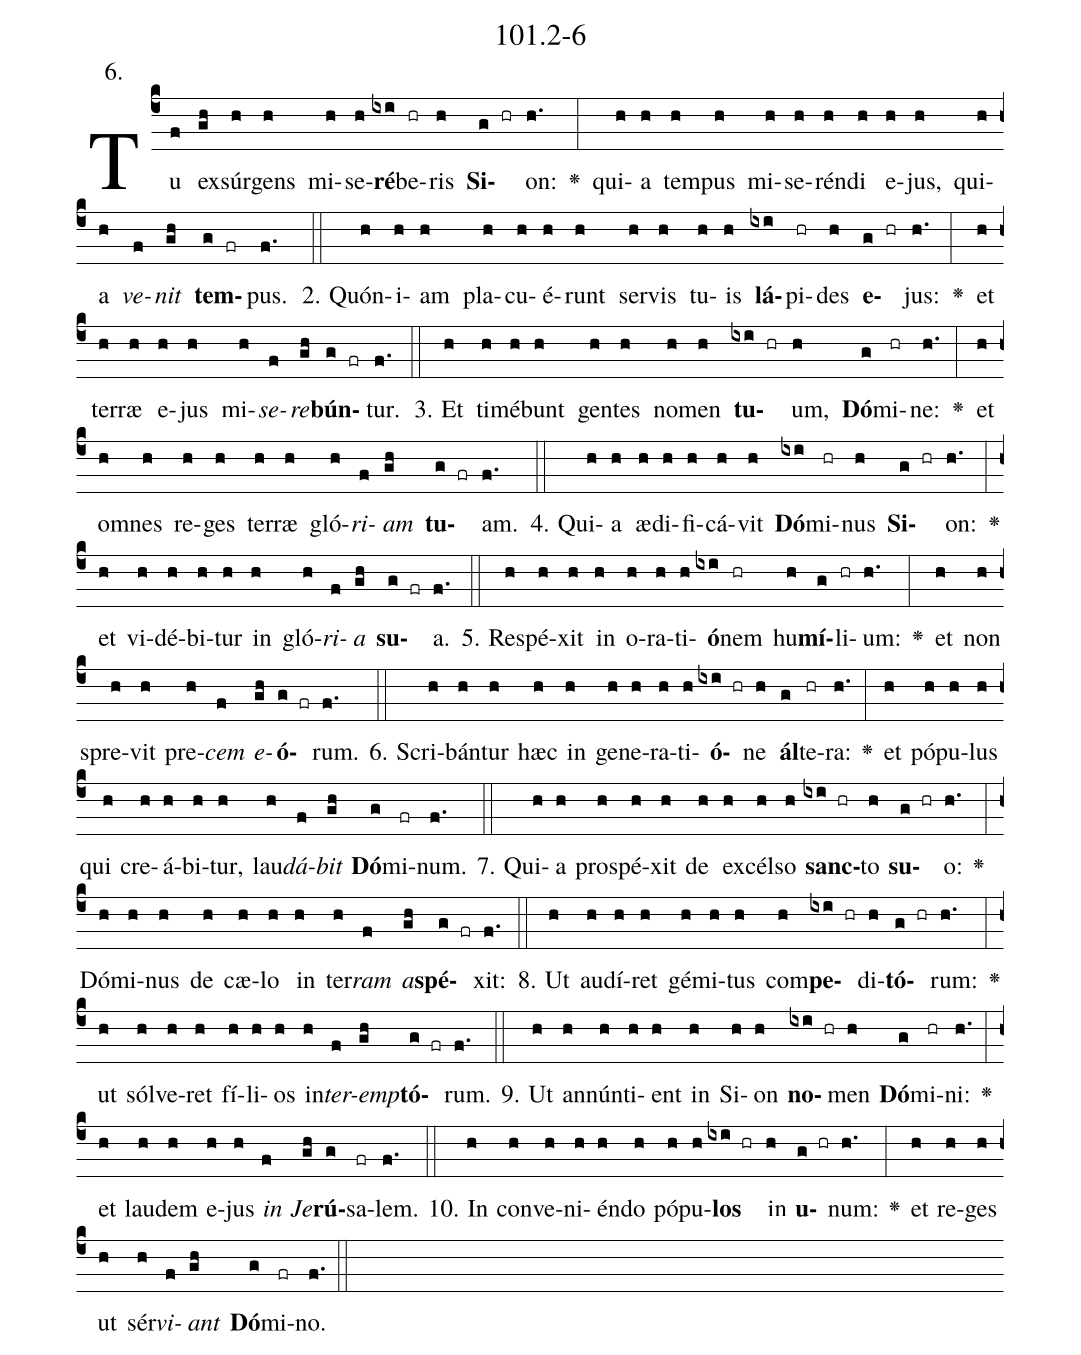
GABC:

name: 101.2-6;
annotation: 6.;
%%
(c4)Tu(f) ex(gh)súr(h)gens(h) mi(h)se(h)<b>ré</b>(ixi)be(hr)ris(h) <b>Si</b>(g hr)on:(h.) <v>\greheightstar</v>(:) qui(h)a(h) tem(h)pus(h) mi(h)se(h)rén(h)di(h) e(h)jus,(h) qui(h)a(h) <i>ve</i>(f)<i>nit</i>(gh) <b>tem</b>(g fr)pus.(f.) (::)
2. Quón(h)i(h)am(h) pla(h)cu(h)é(h)runt(h) ser(h)vis(h) tu(h)is(h) <b>lá</b>(ixi)pi(hr)des(h) <b>e</b>(g hr)jus:(h.) <v>\greheightstar</v>(:) et(h) ter(h)ræ(h) e(h)jus(h) mi(h)<i>se</i>(f)<i>re</i>(gh)<b>bún</b>(g fr)tur.(f.) (::)
3. Et(h) ti(h)mé(h)bunt(h) gen(h)tes(h) no(h)men(h) <b>tu</b>(ixi hr)um,(h) <b>Dó</b>(g)mi(hr)ne:(h.) <v>\greheightstar</v>(:) et(h) om(h)nes(h) re(h)ges(h) ter(h)ræ(h) gló(h)<i>ri</i>(f)<i>am</i>(gh) <b>tu</b>(g fr)am.(f.) (::)
4. Qui(h)a(h) æ(h)di(h)fi(h)cá(h)vit(h) <b>Dó</b>(ixi)mi(hr)nus(h) <b>Si</b>(g hr)on:(h.) <v>\greheightstar</v>(:) et(h) vi(h)dé(h)bi(h)tur(h) in(h) gló(h)<i>ri</i>(f)<i>a</i>(gh) <b>su</b>(g fr)a.(f.) (::)
5. Re(h)spé(h)xit(h) in(h) o(h)ra(h)ti(h)<b>ó</b>(ixi)nem(hr) hu(h)<b>mí</b>(g)li(hr)um:(h.) <v>\greheightstar</v>(:) et(h) non(h) spre(h)vit(h) pre(h)<i>cem</i>(f) <i>e</i>(gh)<b>ó</b>(g fr)rum.(f.) (::)
6. Scri(h)bán(h)tur(h) hæc(h) in(h) ge(h)ne(h)ra(h)ti(h)<b>ó</b>(ixi hr)ne(h) <b>ál</b>(g)te(hr)ra:(h.) <v>\greheightstar</v>(:) et(h) pó(h)pu(h)lus(h) qui(h) cre(h)á(h)bi(h)tur,(h) lau(h)<i>dá</i>(f)<i>bit</i>(gh) <b>Dó</b>(g)mi(fr)num.(f.) (::)
7. Qui(h)a(h) pro(h)spé(h)xit(h) de(h) ex(h)cél(h)so(h) <b>sanc</b>(ixi hr)to(h) <b>su</b>(g hr)o:(h.) <v>\greheightstar</v>(:) Dó(h)mi(h)nus(h) de(h) cæ(h)lo(h) in(h) ter(h)<i>ram</i>(f) <i>a</i>(gh)<b>spé</b>(g fr)xit:(f.) (::)
8. Ut(h) au(h)dí(h)ret(h) gé(h)mi(h)tus(h) com(h)<b>pe</b>(ixi hr)di(h)<b>tó</b>(g hr)rum:(h.) <v>\greheightstar</v>(:) ut(h) sól(h)ve(h)ret(h) fí(h)li(h)os(h) in(h)<i>ter</i>(f)<i>emp</i>(gh)<b>tó</b>(g fr)rum.(f.) (::)
9. Ut(h) an(h)nún(h)ti(h)ent(h) in(h) Si(h)on(h) <b>no</b>(ixi hr)men(h) <b>Dó</b>(g)mi(hr)ni:(h.) <v>\greheightstar</v>(:) et(h) lau(h)dem(h) e(h)jus(h) <i>in</i>(f) <i>Je</i>(gh)<b>rú</b>(g)sa(fr)lem.(f.) (::)
10. In(h) con(h)ve(h)ni(h)én(h)do(h) pó(h)pu(h)<b>los</b>(ixi hr) in(h) <b>u</b>(g hr)num:(h.) <v>\greheightstar</v>(:) et(h) re(h)ges(h) ut(h) sér(h)<i>vi</i>(f)<i>ant</i>(gh) <b>Dó</b>(g)mi(fr)no.(f.) (::)
